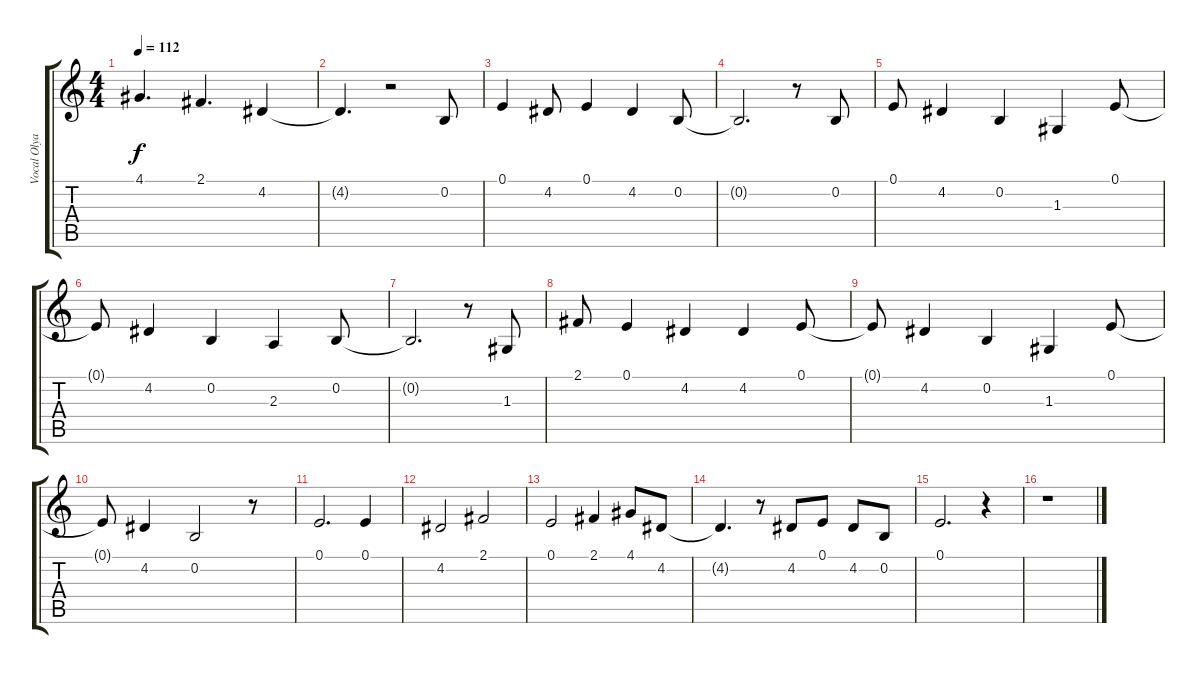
\track ("Vocal Olya" "Vocal Olya") {instrument stringensemble1}
\staff {score tabs}
\tuning (E4 B3 G3 D3 A2 E2) {hide}
\ts (4 4)
\tempo 112
\clef g2
\ks c
4.1.4{d dy f} 2.1.4{d} 4.2.4 |
4.2{t}.4{d} r.2 0.2.8 |
0.1.4 4.2.8 0.1.4 4.2.4 0.2.8 |
0.2{t}.2{d} r.8 0.2.8 |
0.1.8 4.2.4 0.2.4 1.3.4 0.1.8 |
0.1{t}.8 4.2.4 0.2.4 2.3.4 0.2.8 |
0.2{t}.2{d} r.8 1.3.8 |
2.1.8 0.1.4 4.2.4 4.2.4 0.1.8 |
0.1{t}.8 4.2.4 0.2.4 1.3.4 0.1.8 |
0.1{t}.8 4.2.4 0.2.2 r.8 |
0.1.2{d} 0.1.4 |
4.2.2 2.1.2 |
0.1.2 2.1.4 4.1.8 4.2.8 |
4.2{t}.4{d} r.8 4.2.8 0.1.8 4.2.8 0.2.8 |
0.1.2{d} r.4 |
r.1
